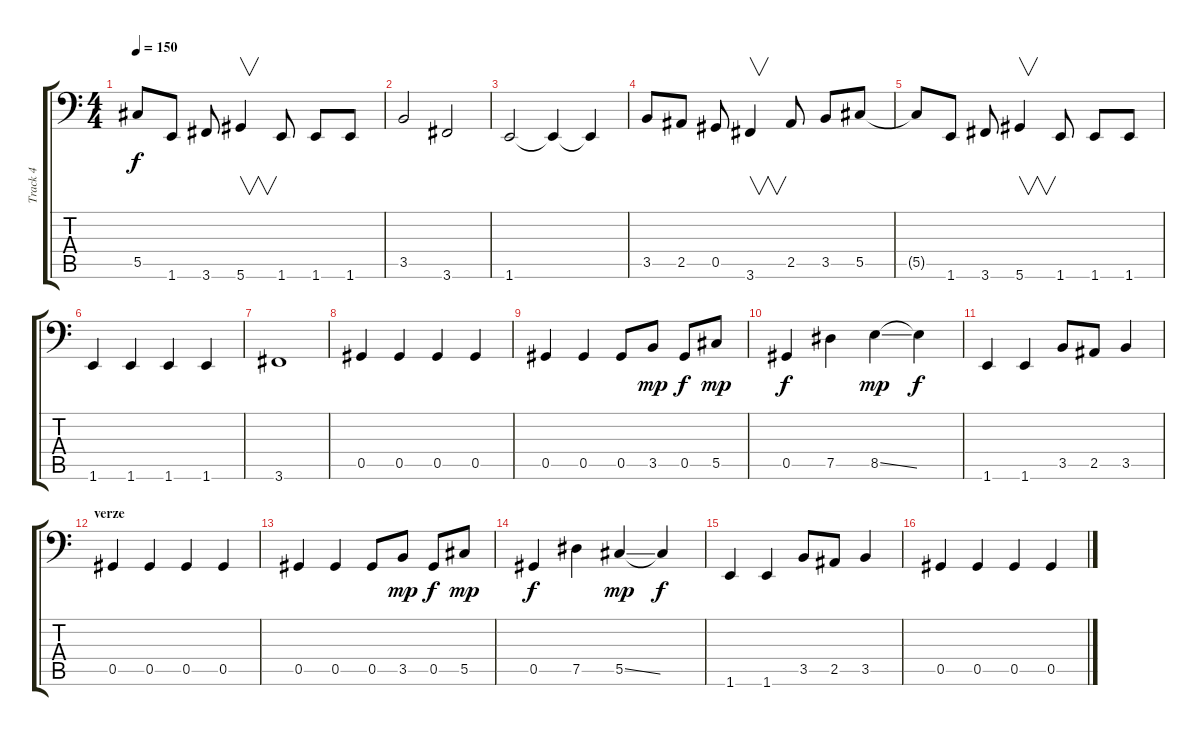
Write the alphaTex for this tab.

\track ("Track 4" "Track 4") {instrument electricbasspick}
\staff {score tabs}
\tuning (Eb3 Bb2 Gb2 Db2 Ab1 Eb1) {hide}
\ts (4 4)
\tempo 150
\clef f4
\ks c
5.5{t}.8{dy f} 1.6.8 3.6.8 5.6.4{v} 1.6.8 1.6.8 1.6.8 |
3.5.2 3.6.2 |
1.6.2 1.6{t}.4 1.6{t}.4 |
3.5.8 2.5.8 0.5.8 3.6.4{v} 2.5.8 3.5.8 5.5.8 |
5.5{t}.8 1.6.8 3.6.8 5.6.4{v} 1.6.8 1.6.8 1.6.8 |
1.6.4 1.6.4 1.6.4 1.6.4 |
3.6.1 |
0.5.4 0.5.4 0.5.4 0.5.4 |
0.5.4 0.5.4 0.5.8 3.5.8{dy mp} 0.5.8{dy f} 5.5.8{dy mp} |
0.5.4{dy f} 7.5.4 8.5{ss}.4{dy mp} 8.5{t}.4{dy f} |
1.6.4 1.6.4 3.5.8 2.5.8 3.5.4 |
\section ("" "verze")
0.5.4 0.5.4 0.5.4 0.5.4 |
0.5.4 0.5.4 0.5.8 3.5.8{dy mp} 0.5.8{dy f} 5.5.8{dy mp} |
0.5.4{dy f} 7.5.4 5.5{ss}.4{dy mp} 5.5{t}.4{dy f} |
1.6.4 1.6.4 3.5.8 2.5.8 3.5.4 |
0.5.4 0.5.4 0.5.4 0.5.4
